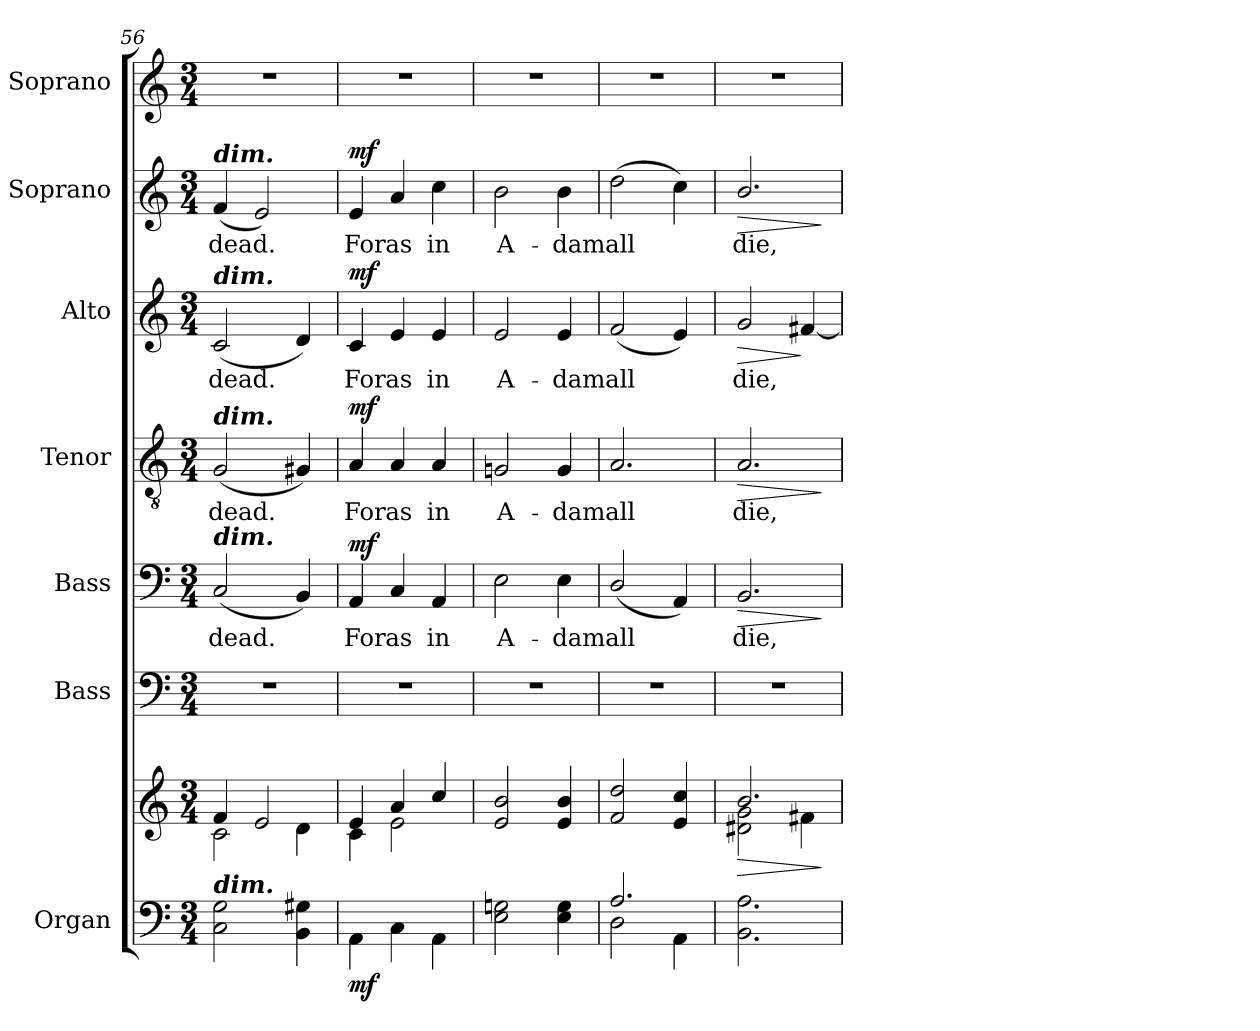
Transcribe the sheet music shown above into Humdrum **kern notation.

**kern	**kern	**dynam	**kern	**kern	**text	**dynam	**kern	**text	**dynam	**kern	**text	**dynam	**kern	**text	**dynam	**kern
*part7	*part7	*part7	*part6	*part5	*part5	*part5	*part4	*part4	*part4	*part3	*part3	*part3	*part2	*part2	*part2	*part1
*staff8	*staff7	*staff7/8	*staff6	*staff5	*staff5	*staff5	*staff4	*staff4	*staff4	*staff3	*staff3	*staff3	*staff2	*staff2	*staff2	*staff1
*I"Organ	*	*	*I"Bass	*I"Bass	*	*	*I"Tenor	*	*	*I"Alto	*	*	*I"Soprano	*	*	*I"Soprano
*	*	*	*I'B	*I'B	*	*	*I'T	*	*	*I'A	*	*	*I'S	*	*	*I'S
!!LO:LB:g=z
*clefF4	*clefG2	*	*clefF4	*clefF4	*	*	*clefGv2	*	*	*clefG2	*	*	*clefG2	*	*	*clefG2
*k[]	*k[]	*	*k[]	*k[]	*	*	*k[]	*	*	*k[]	*	*	*k[]	*	*	*k[]
*C:	*C:	*	*C:	*C:	*	*	*C:	*	*	*C:	*	*	*C:	*	*	*C:
*M3/4	*M3/4	*	*M3/4	*M3/4	*	*	*M3/4	*	*	*M3/4	*	*	*M3/4	*	*	*M3/4
=56	=56	=56	=56	=56	=56	=56	=56	=56	=56	=56	=56	=56	=56	=56	=56	=56
*^	*^	*	*	*	*	*	*	*	*	*	*	*	*	*	*	*
!	!	!	!	!	!	!	!	!	!	!	!	!	!	!	!LO:TX:a:Bi:t=dim.	!	!	!
!	!	!	!	!	!	!	!	!	!	!	!	!LO:TX:a:Bi:t=dim.	!	!	!	!	!	!
!	!	!	!	!	!	!	!	!	!LO:TX:a:Bi:t=dim.	!	!	!	!	!	!	!	!	!
!	!	!	!	!	!	!LO:TX:a:Bi:t=dim.	!	!	!	!	!	!	!	!	!	!	!	!
!LO:TX:a:Bi:t=dim.	!	!	!	!	!	!	!	!	!	!	!	!	!	!	!	!	!	!
!	!	!	!	!	!	!	!LO:LY:b	!	!	!LO:LY:b	!	!	!LO:LY:b	!	!	!LO:LY:b	!	!
2.ryy	2C\ 2G\	4f/	2c\	.	2.r	(<2C	dead.	.	(<2G	dead.	.	(<2c	dead.	.	(<4f	dead.	.	2.r
.	.	2e/	.	.	.	.	.	.	.	.	.	.	.	.	2e)	.	.	.
.	4BB\ 4G#X\	.	4d\	.	.	4BB)	.	.	4G#X)	.	.	4d)	.	.	.	.	.	.
=57	=57	=57	=57	=57	=57	=57	=57	=57	=57	=57	=57	=57	=57	=57	=57	=57	=57	=57
!	!	!	!	!LO:DY:b=2	!	!	!LO:LY:b	!LO:DY:b	!	!LO:LY:b	!LO:DY:b	!	!LO:LY:b	!LO:DY:b	!	!LO:LY:b	!LO:DY:b	!
2.ryy	4AA\	4e/	4c\	mf	2.r	4AA	For	mf	4A	For	mf	4c	For	mf	4e	For	mf	2.r
!	!	!	!	!	!	!	!LO:LY:b	!	!	!LO:LY:b	!	!	!LO:LY:b	!	!	!LO:LY:b	!	!
.	4C\	4a/	2e\	.	.	4C	as	.	4A	as	.	4e	as	.	4a	as	.	.
!	!	!	!	!	!	!	!LO:LY:b	!	!	!LO:LY:b	!	!	!LO:LY:b	!	!	!LO:LY:b	!	!
.	4AA\	4cc/	.	.	.	4AA	in	.	4A	in	.	4e	in	.	4cc	in	.	.
=58	=58	=58	=58	=58	=58	=58	=58	=58	=58	=58	=58	=58	=58	=58	=58	=58	=58	=58
!	!	!	!LO:N:vis=1	!	!	!	!LO:LY:b	!	!	!LO:LY:b	!	!	!LO:LY:b	!	!	!LO:LY:b	!	!
2.ryy	2E\ 2Gn\	2e/ 2b/	2.ryy	.	2.r	2E	A-	.	2Gn	A-	.	2e	A-	.	2b	A-	.	2.r
!	!	!	!	!	!	!	!LO:LY:b	!	!	!LO:LY:b	!	!	!LO:LY:b	!	!	!LO:LY:b	!	!
.	4E\ 4G\	4e/ 4b/	.	.	.	4E	-dam	.	4G	-dam	.	4e	-dam	.	4b	-dam	.	.
=59	=59	=59	=59	=59	=59	=59	=59	=59	=59	=59	=59	=59	=59	=59	=59	=59	=59	=59
!	!	!	!LO:N:vis=1	!	!	!	!LO:LY:b	!	!	!LO:LY:b	!	!	!LO:LY:b	!	!	!LO:LY:b	!	!
2.A/	2D\	2f/ 2dd/	2.ryy	.	2.r	(<2D/	all	.	2.A	all	.	(<2f	all	.	(>2dd	all	.	2.r
.	4AA\	4e/ 4cc/	.	.	.	4AA)	.	.	.	.	.	4e)	.	.	4cc)	.	.	.
=60	=60	=60	=60	=60	=60	=60	=60	=60	=60	=60	=60	=60	=60	=60	=60	=60	=60	=60
!	!	!	!	!LO:HP:b	!	!	!LO:LY:b	!LO:HP:b	!	!LO:LY:b	!LO:HP:b	!	!LO:LY:b	!LO:HP:b	!	!LO:LY:b	!LO:HP:b	!
2.ryy	2.BB\ 2.A\	2.b/	2d#X\ 2g\	>	2.r	2.BB	die,	>	2.A	die,	>	2g	die,	>	2.b/	die,	>	2.r
.	.	.	4f#X\	.	.	.	.	.	.	.	.	[4f#X	.	]	.	.	.	.
*v	*v	*	*	*	*	*	*	*	*	*	*	*	*	*	*	*	*	*
*	*v	*v	*	*	*	*	*	*	*	*	*	*	*	*	*	*	*
.	.	]	.	.	.	]	.	.	]	.	.	.	.	.	]	.
=	=	=	=	=	=	=	=	=	=	=	=	=	=	=	=	=
*-	*-	*-	*-	*-	*-	*-	*-	*-	*-	*-	*-	*-	*-	*-	*-	*-
